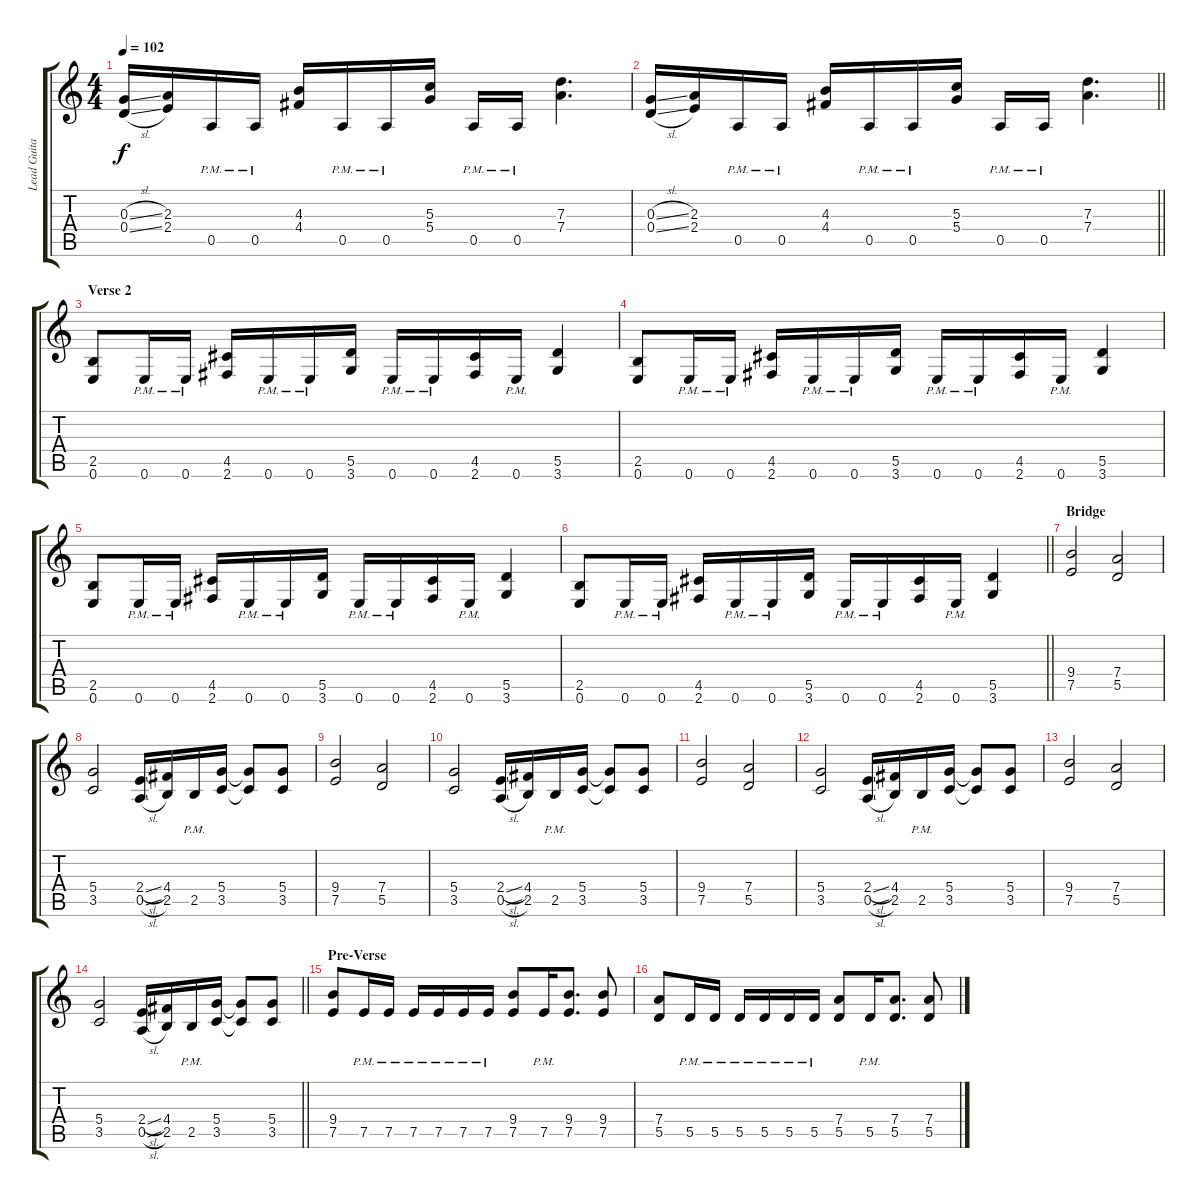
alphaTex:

\track ("Lead Guitar" "Lead Guita") {instrument distortionguitar}
\staff {score tabs}
\tuning (E4 B3 G3 D3 A2 E2) {hide}
\ts (4 4)
\tempo 102
\clef g2
\ks c
(0.3{sl} 0.4{sl}).16{dy f} (2.3 2.4).16 0.5{pm}.16 0.5{pm}.16 (4.3 4.4).16 0.5{pm}.16 0.5{pm}.16 (5.3 5.4).16 0.5{pm}.16 0.5{pm}.16 (7.3 7.4).4{d} |
\barLineRight lightlight
(0.3{sl} 0.4{sl}).16 (2.3 2.4).16 0.5{pm}.16 0.5{pm}.16 (4.3 4.4).16 0.5{pm}.16 0.5{pm}.16 (5.3 5.4).16 0.5{pm}.16 0.5{pm}.16 (7.3 7.4).4{d} |
\section ("" "Verse 2")
(2.5 0.6).8 0.6{pm}.16 0.6{pm}.16 (4.5 2.6).16 0.6{pm}.16 0.6{pm}.16 (5.5 3.6).16 0.6{pm}.16 0.6{pm}.16 (4.5 2.6).16 0.6{pm}.16 (5.5 3.6).4 |
(2.5 0.6).8 0.6{pm}.16 0.6{pm}.16 (4.5 2.6).16 0.6{pm}.16 0.6{pm}.16 (5.5 3.6).16 0.6{pm}.16 0.6{pm}.16 (4.5 2.6).16 0.6{pm}.16 (5.5 3.6).4 |
(2.5 0.6).8 0.6{pm}.16 0.6{pm}.16 (4.5 2.6).16 0.6{pm}.16 0.6{pm}.16 (5.5 3.6).16 0.6{pm}.16 0.6{pm}.16 (4.5 2.6).16 0.6{pm}.16 (5.5 3.6).4 |
\barLineRight lightlight
(2.5 0.6).8 0.6{pm}.16 0.6{pm}.16 (4.5 2.6).16 0.6{pm}.16 0.6{pm}.16 (5.5 3.6).16 0.6{pm}.16 0.6{pm}.16 (4.5 2.6).16 0.6{pm}.16 (5.5 3.6).4 |
\section ("" "Bridge")
(9.4 7.5).2 (7.4 5.5).2 |
(5.4 3.5).2 (2.4{sl} 0.5{sl}).16 (4.4 2.5).16 2.5{pm}.16 (5.4 3.5).16 (5.4{t} 3.5{t}).8 (5.4 3.5).8 |
(9.4 7.5).2 (7.4 5.5).2 |
(5.4 3.5).2 (2.4{sl} 0.5{sl}).16 (4.4 2.5).16 2.5{pm}.16 (5.4 3.5).16 (5.4{t} 3.5{t}).8 (5.4 3.5).8 |
(9.4 7.5).2 (7.4 5.5).2 |
(5.4 3.5).2 (2.4{sl} 0.5{sl}).16 (4.4 2.5).16 2.5{pm}.16 (5.4 3.5).16 (5.4{t} 3.5{t}).8 (5.4 3.5).8 |
(9.4 7.5).2 (7.4 5.5).2 |
\barLineRight lightlight
(5.4 3.5).2 (2.4{sl} 0.5{sl}).16 (4.4 2.5).16 2.5{pm}.16 (5.4 3.5).16 (5.4{t} 3.5{t}).8 (5.4 3.5).8 |
\section ("" "Pre-Verse")
(9.4 7.5).8 7.5{pm}.16 7.5{pm}.16 7.5{pm}.16 7.5{pm}.16 7.5{pm}.16 7.5{pm}.16 (9.4 7.5).8 7.5{pm}.16 (9.4 7.5).8{d} (9.4 7.5).8 |
(7.4 5.5).8 5.5{pm}.16 5.5{pm}.16 5.5{pm}.16 5.5{pm}.16 5.5{pm}.16 5.5{pm}.16 (7.4 5.5).8 5.5{pm}.16 (7.4 5.5).8{d} (7.4 5.5).8
